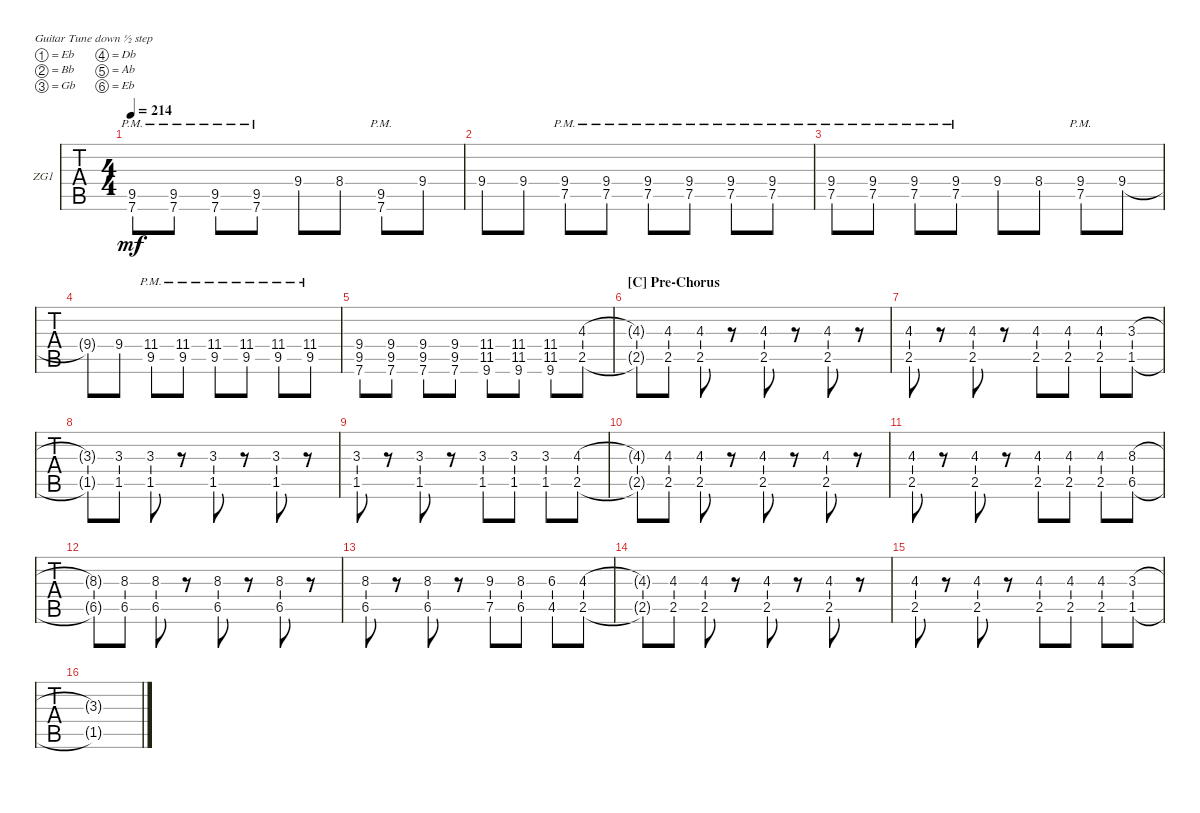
\defaultSystemsLayout 4
\bracketExtendMode groupsimilarinstruments
\firstSystemTrackNameOrientation horizontal
\otherSystemsTrackNameOrientation horizontal
\track ("Zach - Guitar One" "ZG1") {instrument distortionguitar}
\staff {tabs}
\tuning (Eb4 Bb3 Gb3 Db3 Ab2 Eb2)
\ts (4 4)
\tempo 214
\clef g2
\ks c
(9.5{pm} 7.6{pm}).8{dy mf} (9.5{pm} 7.6{pm}).8 (9.5{pm} 7.6{pm}).8 (9.5{pm} 7.6{pm}).8 9.4.8 8.4.8 (9.5{pm} 7.6{pm}).8 9.4.8 |
9.4.8 9.4.8 (7.5{pm} 9.4{pm}).8 (7.5{pm} 9.4{pm}).8 (7.5{pm} 9.4{pm}).8 (7.5{pm} 9.4{pm}).8 (7.5{pm} 9.4{pm}).8 (7.5{pm} 9.4{pm}).8 |
(7.5{pm} 9.4{pm}).8 (7.5{pm} 9.4{pm}).8 (7.5{pm} 9.4{pm}).8 (7.5{pm} 9.4{pm}).8 9.4.8 8.4.8 (7.5{pm} 9.4{pm}).8 9.4.8 |
9.4{t}.8 9.4.8 (9.5 11.4{pm}).8 (9.5 11.4{pm}).8 (9.5 11.4{pm}).8 (9.5 11.4{pm}).8 (9.5 11.4{pm}).8 (9.5 11.4{pm}).8 |
\scale
0.295462 (7.6 9.5 9.4).8 (7.6 9.4 9.5).8 (7.6 9.5 9.4).8 (7.6 9.4 9.5).8 (9.6 11.4 11.5).8 (9.6 11.5 11.4).8 (9.6 11.5 11.4).8 (2.5 4.3).8 |
\section ("C" "Pre-Chorus")
\scale
0.244942 (2.5{t} 4.3{t}).8 (2.5 4.3).8 (4.3 2.5).8 r.8 (2.5 4.3).8 r.8 (2.5 4.3).8 r.8 |
\scale
0.235975 (2.5 4.3).8 r.8 (2.5 4.3).8 r.8 (2.5 4.3).8 (2.5 4.3).8 (2.5 4.3).8 (1.5 3.3).8 |
\scale
0.189802 (1.5{t} 3.3{t}).8 (3.3 1.5).8 (3.3 1.5).8 r.8 (1.5 3.3).8 r.8 (3.3 1.5).8 r.8 |
(3.3 1.5).8 r.8 (1.5 3.3).8 r.8 (1.5 3.3).8 (1.5 3.3).8 (1.5 3.3).8 (4.3 2.5).8 |
(2.5{t} 4.3{t}).8 (2.5 4.3).8 (4.3 2.5).8 r.8 (4.3 2.5).8 r.8 (4.3 2.5).8 r.8 |
(4.3 2.5).8 r.8 (4.3 2.5).8 r.8 (4.3 2.5).8 (4.3 2.5).8 (4.3 2.5).8 (8.3 6.5).8 |
(8.3{t} 6.5{t}).8 (8.3 6.5).8 (8.3 6.5).8 r.8 (8.3 6.5).8 r.8 (8.3 6.5).8 r.8 |
(8.3 6.5).8 r.8 (8.3 6.5).8 r.8 (9.3 7.5).8 (8.3 6.5).8 (6.3 4.5).8 (4.3 2.5).8 |
(2.5{t} 4.3{t}).8 (2.5 4.3).8 (4.3 2.5).8 r.8 (2.5 4.3).8 r.8 (2.5 4.3).8 r.8 |
(2.5 4.3).8 r.8 (2.5 4.3).8 r.8 (2.5 4.3).8 (2.5 4.3).8 (2.5 4.3).8 (1.5 3.3).8 |
(1.5{t} 3.3{t}).1
